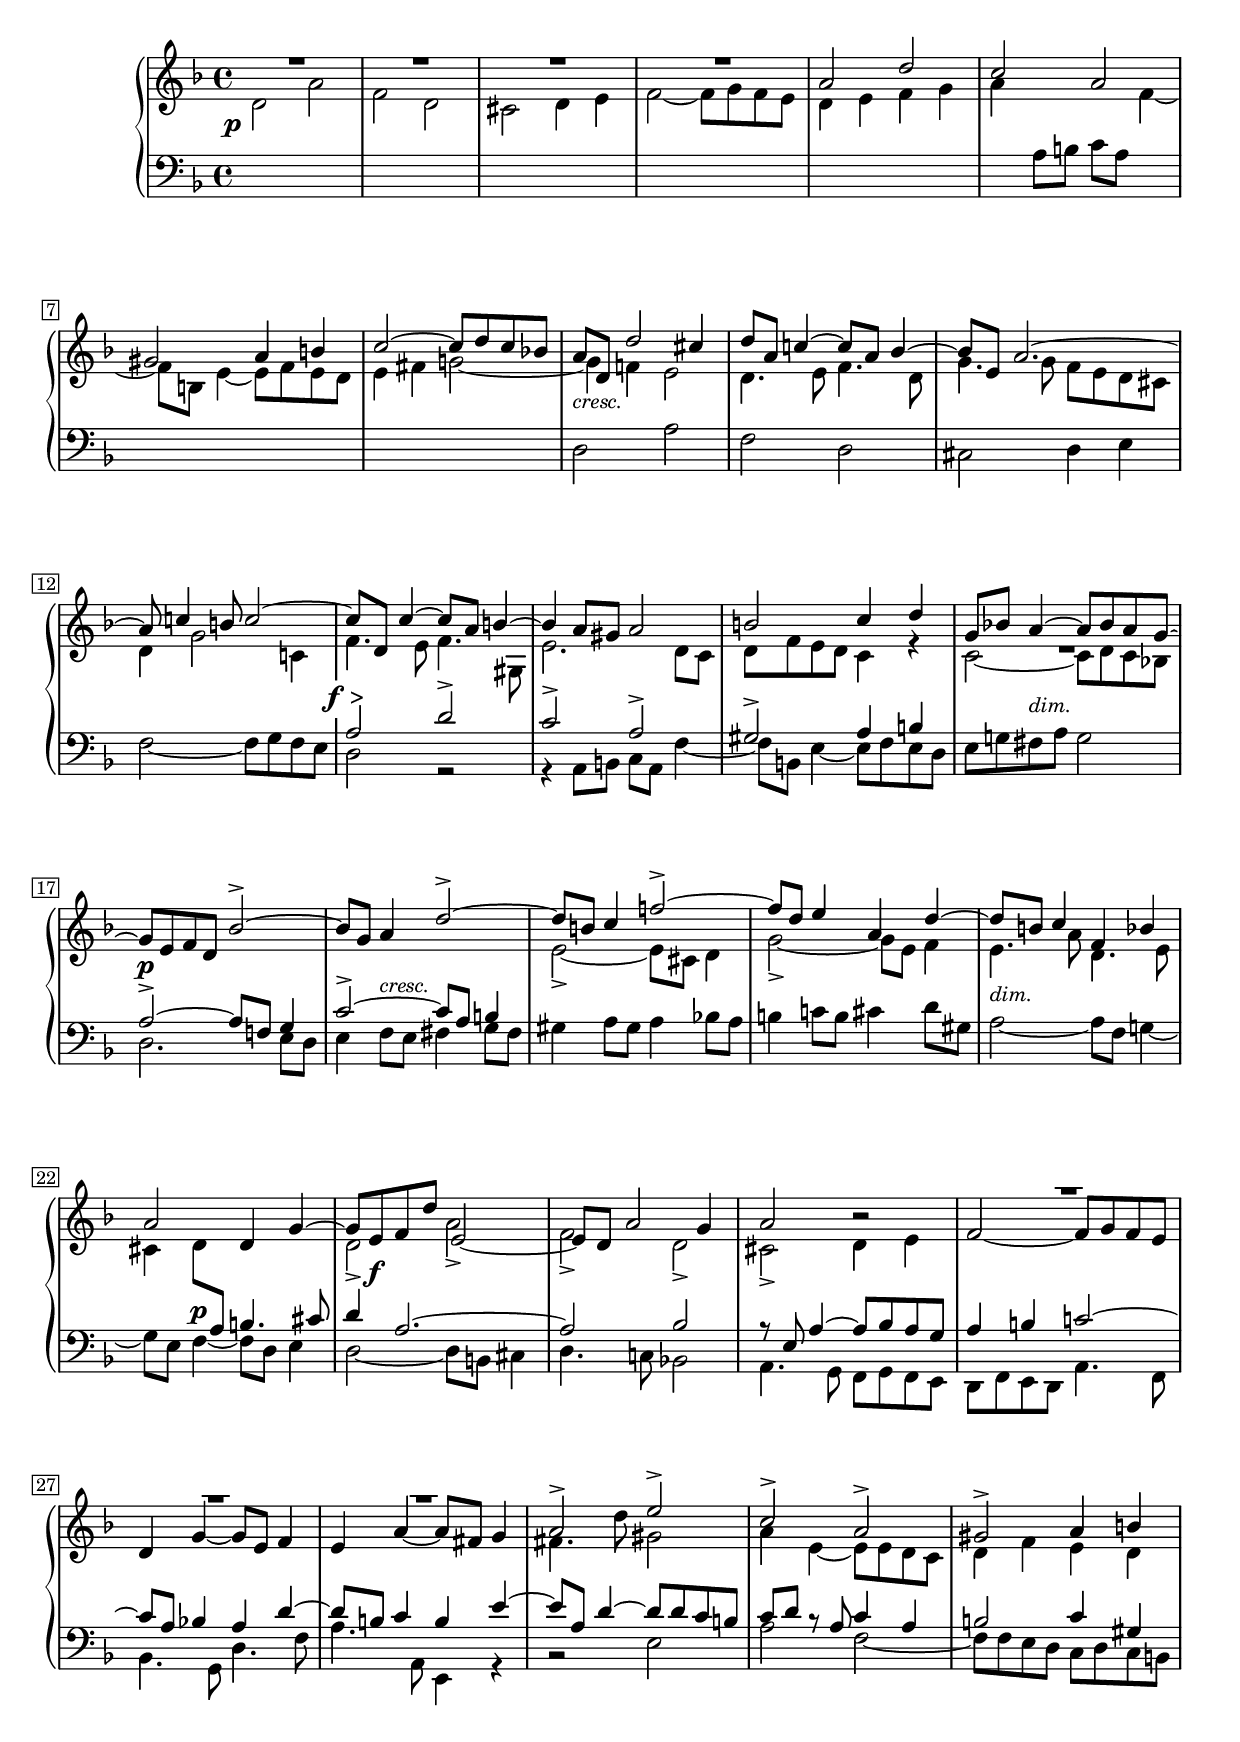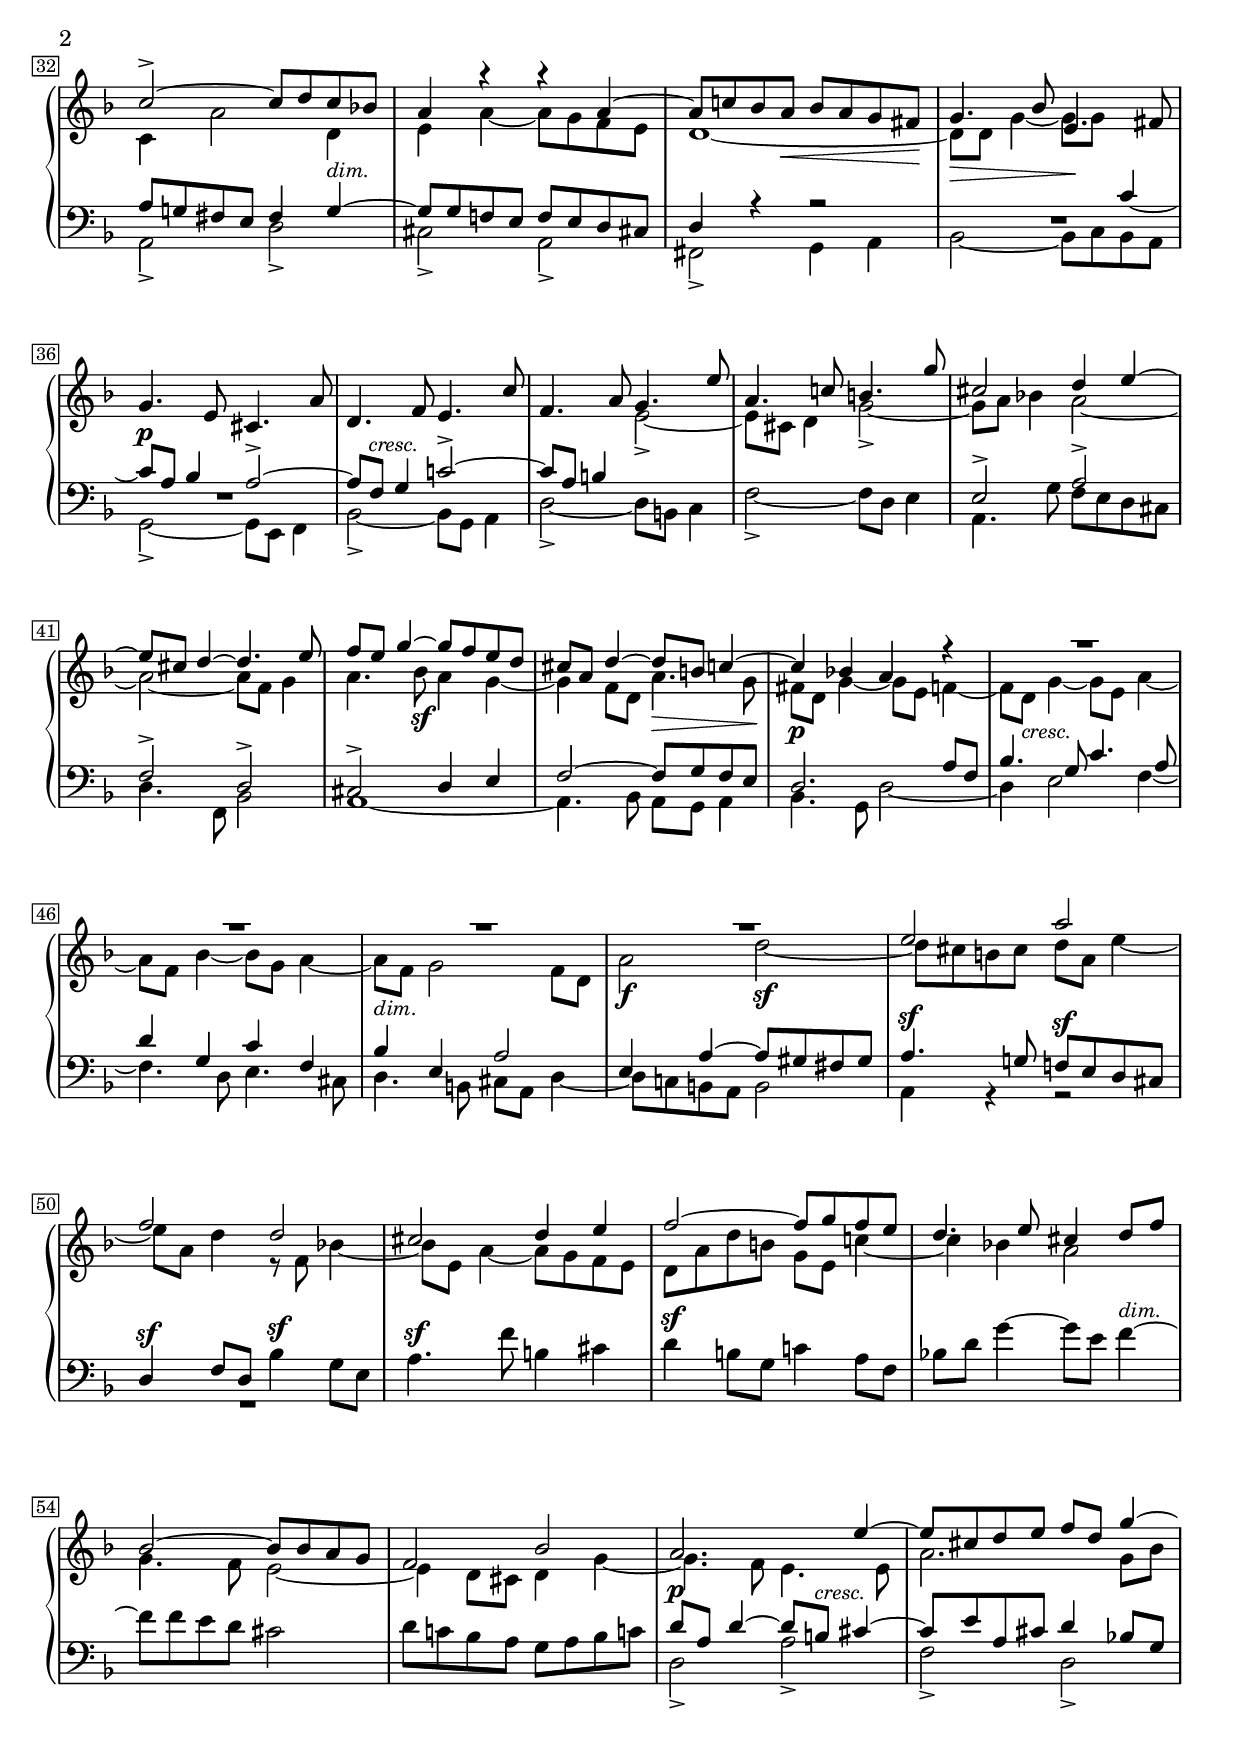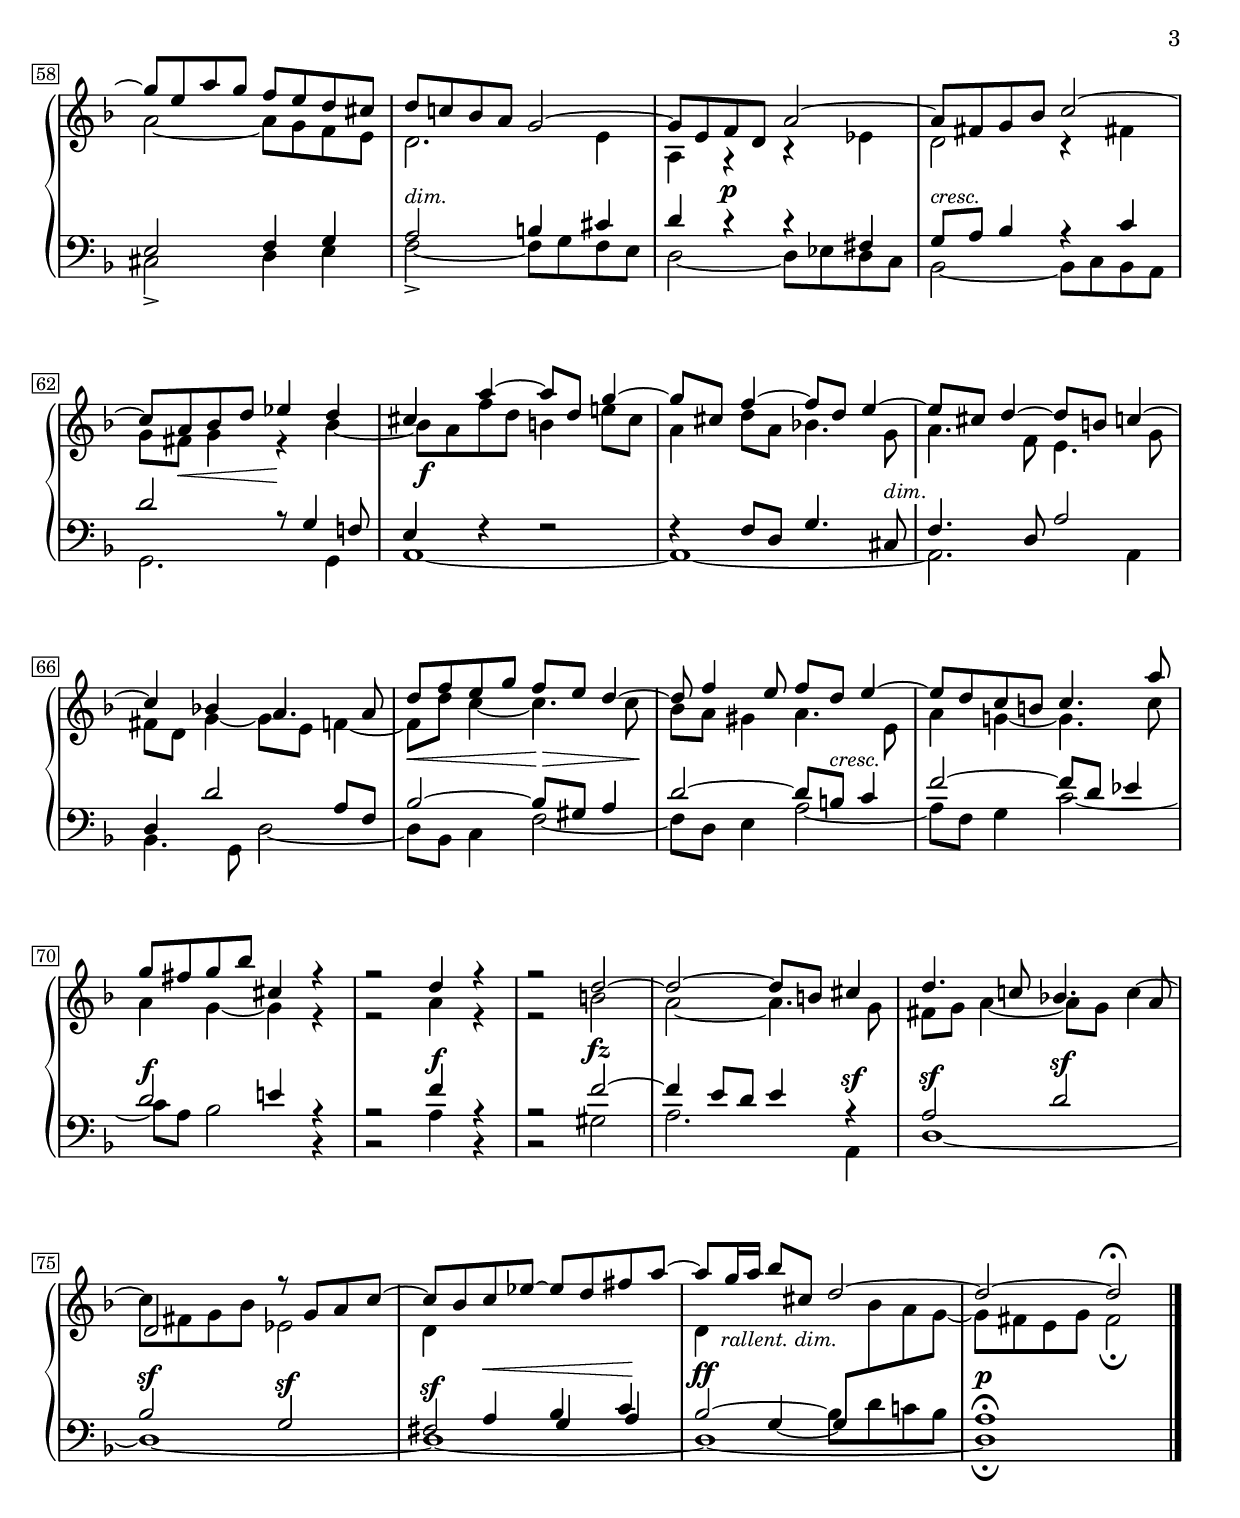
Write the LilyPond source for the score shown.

Global = {
  \key d \minor
  \time 4/4
  \include "../global.ly"
}

Soprano = \context Voice = "one" \relative c'' {
  \voiceOne
  | R1*4
  %5
  | a2 d
  | c a
  | gis a4 b
  | c2~ c8 d c bes
  | a_\markup { \italic\small "cresc." }
    d, d'2 cis4
  %10
  | d8 a c4~ c8 a bes4~
  | bes8 e, a2.~
  | a8 c!4 b8 c2~
  | c8 d, c'4~ c8 a b4~
  | b a8 gis a2
  %15
  | b c4 d
  | g,8 bes a4~ a8 bes a g~
  | g e f d bes'2~^>
  | bes8 g a4 d2~^>
  | d8 b c4 f!2~^>
  %20
  | f8 d e4 a, d~
  | d8 b c4 f, bes |
  | a2 d,4 g~ |
  | g8 e f d' e,2_~ |
  | e8 d a'2 g4 |
  %25
  | a2 b\rest
  | \override MultiMeasureRest.staff-position = #4
    R1
  | R1
  | R1
  | a2^> e'^>
  %30
  | c^> a^>
  | gis^> a4 b
  | c2~^> c8 d c bes
  | a4 r r a~
  | a8 c! bes a\< bes a g fis\!
  %35
  | g4. bes8 e,4. fis8
  | g4. e8 cis4. a'8
  | d,4. f8 e4. c'8
  | f,4. a8 g4. e'8
  | a,4. c8 b4. g'8
  %40
  | cis,2 d4 e~
  | e8 cis d4~ d4. e8
  | f e g4~ g8 f e d
  | cis a d4~ d8 b c4~
  | c bes a r
  %45
  | R1*4
  | e'2 a
  % 50
  | f d
  | cis d4 e
  | f2~ f8 g f e
  | d4. e8 cis4 d8 f
  | bes,2~ bes8 bes a g
  %55
  | f2 bes
  | a2. e'4~
  | e8 cis d e f d g4~
  | g8 e a g f e d cis
  | d c bes a g2~
  %60
  | g8 e f d a'2~
  | a8 fis g bes c2~
  | c8 a bes d ees4 d
  | cis a'~ a8 d, g4~
  | g8 cis, f4~ f8 d e4~
  %65
  | e8 cis d4~ d8 b c4~
  | c bes a4. a8
  | d f e g f e d4~
  | d8 f4 e8 f d e4~
  | e8 d c b c4. a'8
  %70
  | g fis g bes cis,4 r
  | r2 d4 r
  | r2 d2~
  | d2~ d8 b cis4
  | d4. c8 bes4. a8
  %75
  | d,2 r8 g a c~
  | c8 bes c ees~ ees d fis a~
  | a g16 a bes8 cis, d2~
  | d2~ d\fermata
  \fine
}

Alto = \context Voice = "two" \relative c' {
  \voiceTwo
  | d2-\markup{
      \hspace #-2.5 \raise #-2.5 \dynamic p
    } a'
  | f d
  | cis d4 e
  | f2~ f8 g f e
  %5
  | d4 e f g
  | a
    \change Staff = "lower"
    a,8 b c a
    \change Staff = "upper"
    f'4~
  | f8 b, e4~ e8 f e d
  | e4 fis g2~
  | g4 f e2
  %10
  | d4. e8 f4. d8
  | g4. g8 f e d cis
  | d4 g2 c,4
  | f4. e8 f4. gis,8
  | e'2. d8 c
  %15
  | d f e d c4 r
  | R1
  | s1*3
  %20
  | s1*3
  | d2_> a'_>
  | f_> d_>
  %25
  | cis_> d4 e
  | \stemUp
    f2~ f8 g f e
  | d4 g~ g8 e f4
  | e a~ a8 fis g4
  | \stemDown
    fis4. d'8 gis,2
  %30
  | a4 e~ e8[ e d c]
  | d4 f e d
  | c a'2 d,4
  | e a~ a8 g f e
  | d1~
  %35
  | d8\> d g4~ g8\! g
    \change Staff = "lower"
    \stemUp
    c,4~
  | c8^\p a bes4 a2^~^>
  | a8 f g4^\markup {
      \hspace #-2.5 \raise #-1.5
      \italic\small "cresc."
    }
    c2^~^>
  | c8 a b4
    \change Staff = "upper"
    \stemDown
    e2~->
  | e8 cis d4 g2~->
  %40
  | g8 a bes4 a2~
  | a2~ a8 f g4
  | a4. bes8\sf a4 g~
  | g f8 d a'4.\> g8\!
  | fis\p d g4~ g8 e f4~
  %45
  | f8 d-\markup {
      \italic\small "cresc."
    }
    g4~ g8 e a4~
  | a8 f bes4~ bes8 g a4~
  | a8-\markup {
      \italic\small "dim."
    }
    f g2 f8 d
  | a'2\f d~\sf
  | d8 cis b cis d a e'4~
  %50
  | e8 a, d4 r8 f, bes4~
  | bes8 e, a4~ a8 g f e
  | d a' d b g e c'4~
  | c bes a2
  | g4. f8 e2~
  %55
  | e4 d8 cis d4 g~
  | g4. f8 e4. e8
  | a2. g8 bes
  | a2~ a8 g f e
  | d2. e4
  %60
  | a, r r ees'
  | d2 r4 fis!
  | g8 fis\< g4 r\! bes~
  | bes8-\f a f' d b4 e8 cis
  | a4 d8 a bes4. g8
  %65
  | a4. f8 e4. g8
  | fis d g4~ g8 e f4~
  | f8\< d' c4~ c4.\!\> c8\!
  | bes a gis4 a4. e8
  | a4 g~ g4. c8
  %70
  | a4 g~ g r
  | r2 a4 r
  | r2 b
  | a~ a4. g8
  | fis g a4~ a8 g c4^~
  %75
  | c8 fis, g bes ees,2
  | d4
    \change Staff = "lower"
    \stemUp
    a^\< bes c\!
    \change Staff = "upper"
  | \stemDown d-\markup {
      \hspace #2.5
      \italic\small "rallent. dim."
    }
    \change Staff = "lower"
    \stemUp g,~ g8
    \change Staff = "upper"
    \stemDown
    bes' a g~
  | g8 fis e g fis2\fermata
  \fine
}

Tenor = \context Voice = "three" \relative c' {
  \voiceThree
  | s1*12
  | a2^\markup {
      \hspace #-2 \whiteout \pad-markup #0.5
      \dynamic f >
    } d^>
  | c^> a^>
  %15
  | gis^> a4 b
  | \change Staff = "upper"
    \stemDown
    c2_~ c8 d c bes
    \stemNeutral
    \change Staff = "lower"
  | \stemUp
    a2~^\p^> a8 f g4
  | c2~^> c8 a b4
  | \change Staff = "upper"
    \stemDown
    e2_~_> e8 cis d4
  %20
  | g2_~_> g8 e f4
  | e4. a8 d,4. e8
  | cis4 d8
    \change Staff = "lower"
    \stemNeutral
    a
    \stemUp
    b4. cis8
  | d4^\markup {
      \hspace #2 \dynamic f
    } a2.~
  | a2 bes
  %25
  | r8 e, a4~ a8 bes a g
  | a4 b c2~
  | c8 a bes4 a d~
  | d8 b c4 b e4~
  | e8 a, d4~ d8 d c b
  %30
  | c d b8\rest a c4 a
  | b2 c4 gis
  | a8 g fis e fis4 g~^\markup { \italic\small "dim." }
  | g8 g f e f e d cis!
  | d4 r r2
  %35
  | \override MultiMeasureRest.staff-position = #0
    R1
  | R1
  | s1*3
  %40
  | e2^>
    a^>
  | f^> d^>
  | cis^> d4 e
  | f2~ f8 g f e
  | d2. a'8 f
  %45
  | bes4. g8 c4. a8
  | d4 g, c f,
  | bes e, a2
  | e4 a4~ a8 gis fis gis
  | a4.^\sf g8 f^\sf e d cis
  %50
  | d4^\sf f8 d
    \stemDown
    bes'4^\sf g8 e
  | a4.^\sf f'8 b,4 cis
  | d^\sf b8 g c4 a8 f
  | bes d g4~ g8 e
    f4~^\markup {
      \italic\small "dim."
    }
  | f8 f e d cis2
  %55
  | d8 c bes a g a bes c
  | \stemUp
    d^\p a d4~ d8 b^\markup { \italic\small "cresc." }
    cis4~
  | cis8 e a, cis d4 bes8 g
  | e2 f4 g
  | a2^\markup { \italic\small "dim." }
    b4 cis
  %60
  | d r4^\p r fis,
  | g8^\markup { \italic\small "cresc." }
    a bes4 r c
  | d2 r8 g,4 f8
  | e4 f\rest f2\rest
  | f4\rest f8 d g4. cis,8^\markup {
      \whiteout \pad-markup #0.5
      \whiteout \italic\small "dim."
    }
  %65
  | f4. d8 a'2
  | d,4 d'2 a8 f
  | bes2~ bes8 gis a4
  | d2~ d8 b^\markup { \italic\small "cresc." }
    c4
  | f2~ f8 d ees4
  %70
  | d2^\f e4 r
  | r2 f4^\f r
  | r2 f2~^\fz
  | f4 e8 d e4 r^\sf
  | a,2^\sf d^\sf
  %75
  | bes^\sf g^\sf
  | fis^\sf g4 a
  | bes2~^\ff
    \stemDown
    bes8 d c bes
  | a1^\p\fermata
  \fine
}

Bass = \context Voice = "four" \relative c {
  \voiceFour
  | s1*8
  | d2 a'
  %10
  | f d
  | cis d4 e
  | f2~ f8 g f e
  | d2 r
  | r4 a8 b c a f'4~
  %15
  | f8 b, e4~ e8 f e d
  | e g fis^\markup { \raise #1.5 \italic\small "dim." } a g2
  | d2. e8 d
  | e4 f8^\markup { \raise #1.5 \italic\small "cresc." }
    e fis4 g8 fis
  | gis4 a8 gis a4 bes8 a
  %20
  | b4 c8 b cis4 d8 gis,
  | a2~^\markup { \raise #1.5 \italic\small "dim." }
    a8 f g4~
  | g8 e f4~^\p f8 d e4
  | d2~ d8 b cis4
  | d4. c8 bes2
  %25
  | a4. g8 f g f e
  | d f e d a'4. f8
  | bes4. g8 d'4. f8
  | a4. a,8 e4 r
  | b'2\rest e
  %30
  | a f~
  | f8 f e d c d c b
  | a2-> d->
  | cis-> a->
  | fis-> g4 a
  %35
  | bes2~ bes8 c bes a
  | g2~-> g8 e f4
  | bes2~-> bes8 g a4
  | d2~-> d8 b c4
  | f2~-> f8 d e4
  %40
  | a,4. g'8 f e d cis
  | d4. f,8 bes2
  | a1~
  | a4. bes8 a g a4
  | bes4. g8 d'2~
  %45
  | d4 e2 f4~
  | f4. d8 e4. cis8
  | d4. b8 cis a d4~
  | d8 c b a b2
  | a4 r r2
  %50
  | R1
  | s1*5
  | d2_> a'_>
  | f_> d_>
  | cis_> d4 e
  | f2~_> f8 g f e
  %60
  | d2~ d8 ees d c
  | bes2~ bes8 c bes a
  | g2. g4
  | a1~
  | a~
  %65
  | a2. a4
  | bes4. g8 d'2~
  | d8 bes c4 f2~
  | f8 d e4 a2~
  | a8 f g4 c2~
  %70
  | c8 a bes2 b,4\rest
  | b2\rest a'4 b,\rest
  | b2\rest gis'
  | a2. a,4
  | d1~
  %75
  | d~
  | d~
  | d~
  | d1\fermata
  \fine
}

\score {
  \new PianoStaff
  <<
    \accidentalStyle Score.piano
    \context Staff = "upper" <<
      \set Staff.midiInstrument = #"acoustic grand"
      \Global
      \clef treble
      \Soprano
      \Alto
    >>
    \context Staff = "lower" <<
      \set Staff.midiInstrument = #"acoustic grand"
      \Global
      \clef bass
      \Tenor
      \Bass
    >>
  >>
  \header {
    %composer = "Johann Sebastian Bach"
    %opus = "BWV 1080"
    subtitle = "Fuga a 4 voci"
    title = \markup {
      %\override #'(font-name . "TeX Gyre Schola") {
        "Contrapunctus I"
      %}
    }
  }
  \layout { }
  \midi { }
}
